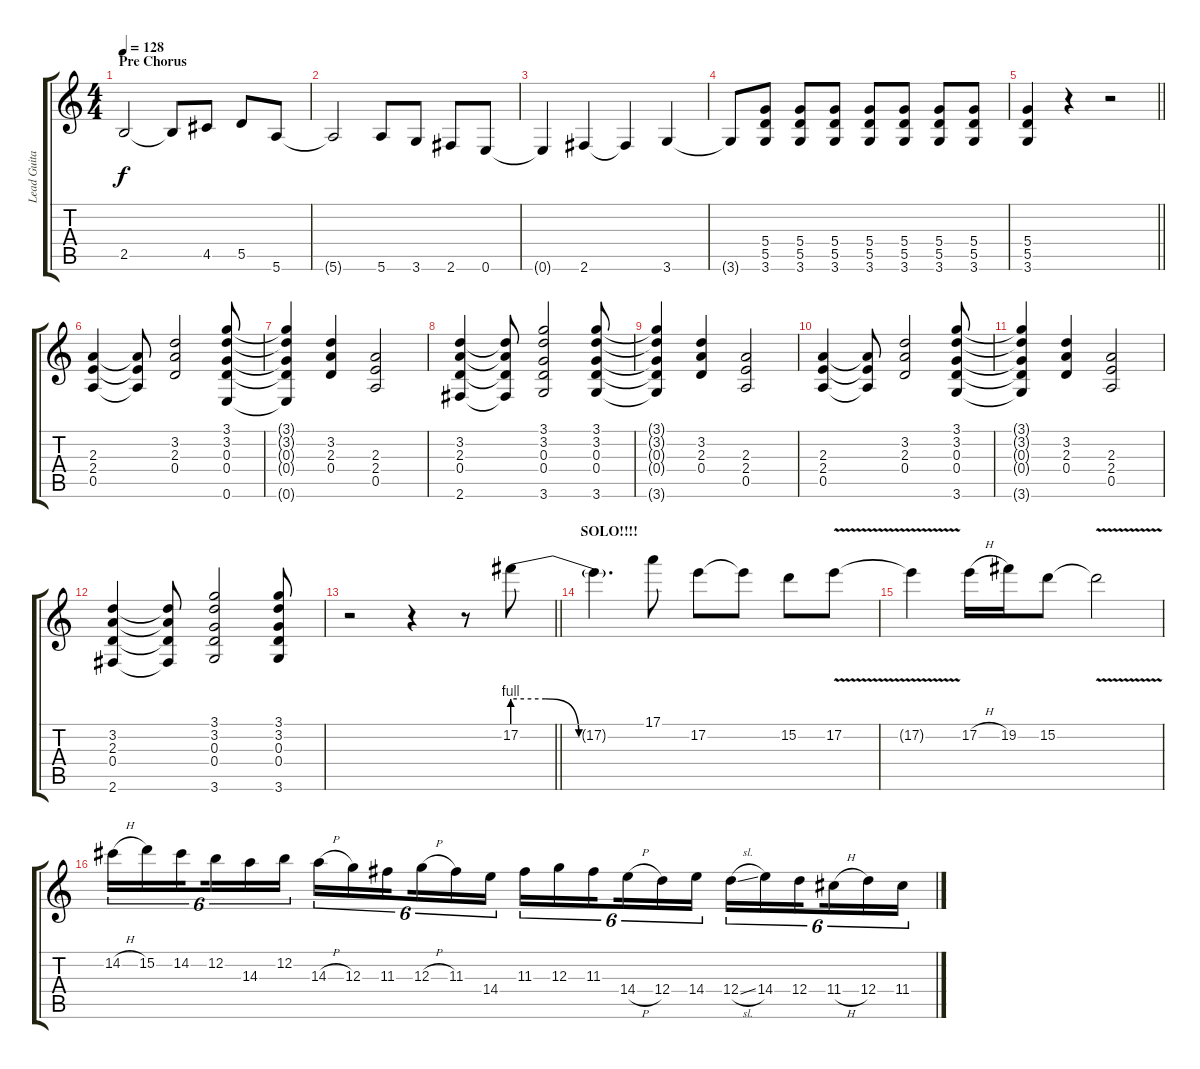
\track ("Lead Guitar" "Lead Guita") {instrument distortionguitar}
\staff {score tabs}
\tuning (E4 B3 G3 D3 A2 E2) {hide}
\ts (4 4)
\section ("" "Pre Chorus")
\tempo 128
\clef g2
\ks c
2.5.2{dy f} 2.5{t}.8 4.5.8 5.5.8 5.6.8 |
5.6{t}.2 5.6.8 3.6.8 2.6.8 0.6.8 |
0.6{t}.4 2.6.4 2.6{t}.4 3.6.4 |
3.6{t}.8 (5.4 5.5 3.6).8 (5.4 5.5 3.6).8 (5.4 5.5 3.6).8 (5.4 5.5 3.6).8 (5.4 5.5 3.6).8 (5.4 5.5 3.6).8 (5.4 5.5 3.6).8 |
\barLineRight lightlight
(5.4 5.5 3.6).4 r.4 r.2 |
(2.3 2.4 0.5).4 (2.3{t} 2.4{t} 0.5{t}).8 (3.2 2.3 0.4).2 (3.1 3.2 0.3 0.4 0.6).8 |
(3.1{t} 3.2{t} 0.3{t} 0.4{t} 0.6{t}).4 (3.2 2.3 0.4).4 (2.3 2.4 0.5).2 |
(3.2 2.3 0.4 2.6).4 (3.2{t} 2.3{t} 0.4{t} 2.6{t}).8 (3.1 3.2 0.3 0.4 3.6).2 (3.1 3.2 0.3 0.4 3.6).8 |
(3.1{t} 3.2{t} 0.3{t} 0.4{t} 3.6{t}).4 (3.2 2.3 0.4).4 (2.3 2.4 0.5).2 |
(2.3 2.4 0.5).4 (2.3{t} 2.4{t} 0.5{t}).8 (3.2 2.3 0.4).2 (3.1 3.2 0.3 0.4 3.6).8 |
(3.1{t} 3.2{t} 0.3{t} 0.4{t} 3.6{t}).4 (3.2 2.3 0.4).4 (2.3 2.4 0.5).2 |
(3.2 2.3 0.4 2.6).4 (3.2{t} 2.3{t} 0.4{t} 2.6{t}).8 (3.1 3.2 0.3 0.4 3.6).2 (3.1 3.2 0.3 0.4 3.6).8 |
\barLineRight lightlight
r.2 r.4 r.8 17.2{be (custom 0 4 15 4 30 0 60 0)}.8 |
\section ("" "SOLO!!!!")
17.2{t}.4{d} 17.1.8 17.2.8 17.2{t}.8 15.2.8 17.2{v}.8 |
17.2{t}.4 17.2{h}.16 19.2.16 15.2.8 15.2{v t}.2 |
14.2{h}.16{tu (6 4)} 15.2.16{tu (6 4)} 14.2.16{tu (6 4) beam splitsecondary} 12.2.16{tu (6 4)} 14.3.16{tu (6 4)} 12.2.16{tu (6 4)} 14.3{h}.16{tu (6 4)} 12.3.16{tu (6 4)} 11.3.16{tu (6 4) beam splitsecondary} 12.3{h}.16{tu (6 4)} 11.3.16{tu (6 4)} 14.4.16{tu (6 4)} 11.3.16{tu (6 4)} 12.3.16{tu (6 4)} 11.3.16{tu (6 4) beam splitsecondary} 14.4{h}.16{tu (6 4)} 12.4.16{tu (6 4)} 14.4.16{tu (6 4)} 12.4{sl}.16{tu (6 4)} 14.4.16{tu (6 4)} 12.4.16{tu (6 4) beam splitsecondary} 11.4{h}.16{tu (6 4)} 12.4.16{tu (6 4)} 11.4.16{tu (6 4)}
